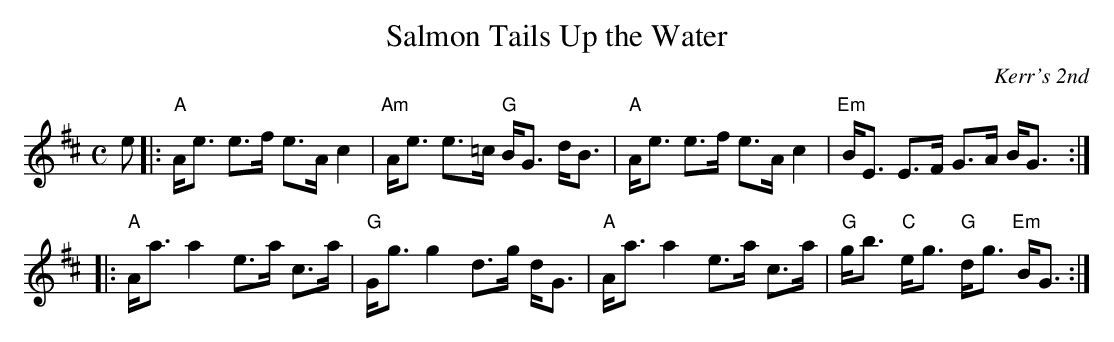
X:1
T: Salmon Tails Up the Water
O: Kerr's 2nd
M: C
L: 1/8
K: Amix
e |:\
"A"A<e e>f e>A c2 | "Am"A<e e>=c "G"B<G d<B |\
"A"A<e e>f e>A c2 | "Em"B<E E>F G>A B<G :|
|:\
"A"A<a a2 e>a c>a | "G"G<g g2 d>g d<G |\
"A"A<a a2 e>a c>a | "G"g<b "C"e<g "G"d<g "Em"B<G :|
